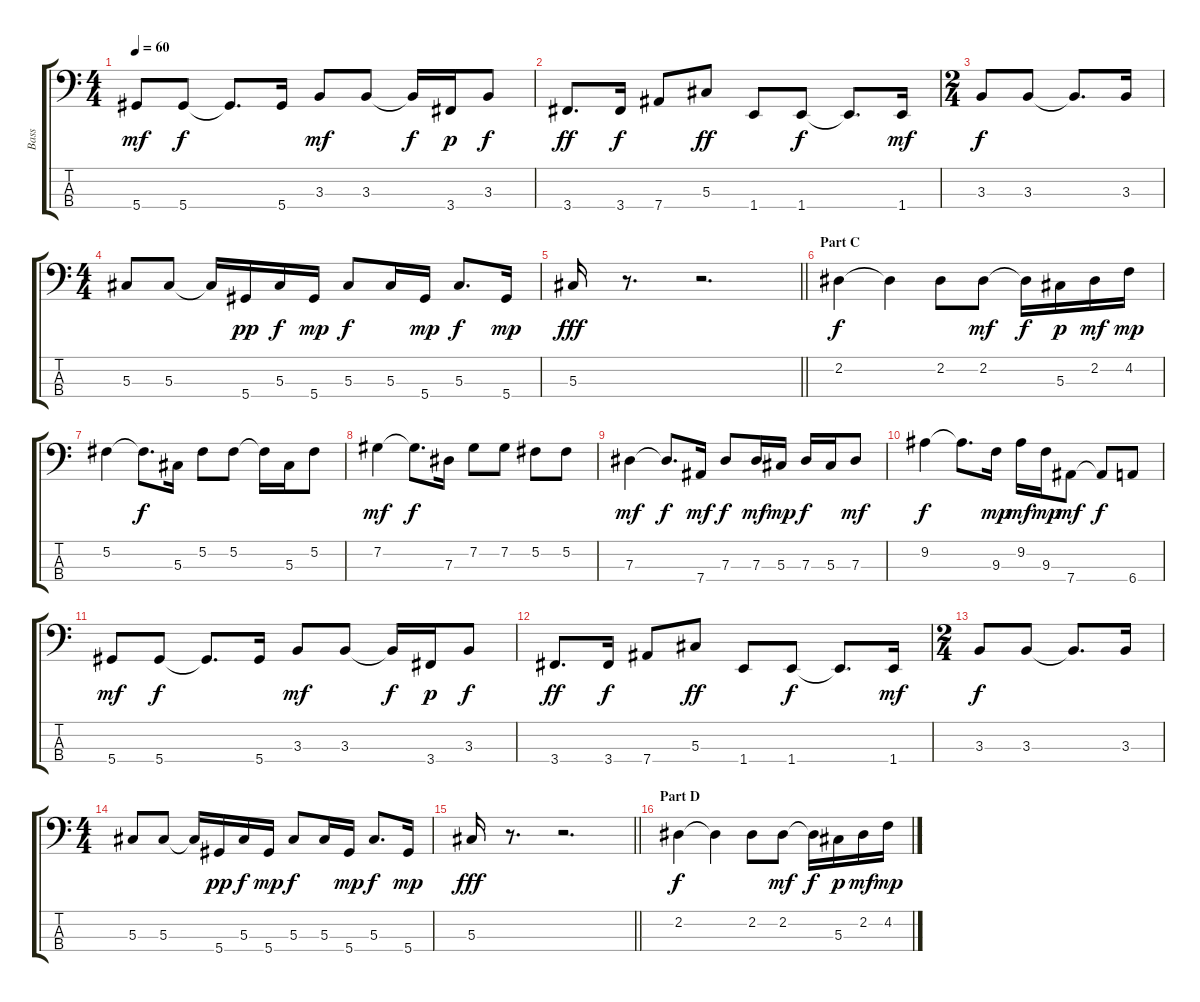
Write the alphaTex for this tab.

\track ("Bass" "Bass") {instrument electricbassfinger}
\staff {score tabs}
\tuning (Gb2 Db2 Ab1 Eb1) {hide}
\ts (4 4)
\tempo 60
\clef f4
\ks c
5.4.8{dy mf} 5.4.8{dy f} 5.4{t}.8{d} 5.4.16 3.3.8{dy mf} 3.3.8 3.3{t}.16{dy f} 3.4.16{dy p} 3.3.8{dy f} |
3.4.8{d dy ff volume 12} 3.4.16{dy f} 7.4.8 5.3.8{dy ff} 1.4.8 1.4.8{dy f} 1.4{t}.8{d} 1.4.16{dy mf} |
\ts (2 4)
3.3.8{dy f} 3.3.8 3.3{t}.8{d} 3.3.16 |
\ts (4 4)
5.3.8 5.3.8 5.3{t}.16 5.4.16{dy pp} 5.3.16{dy f} 5.4.16{dy mp} 5.3.8{dy f} 5.3.16 5.4.16{dy mp} 5.3.8{d dy f} 5.4.16{dy mp} |
\barLineRight lightlight
5.3.16{dy fff} r.8{d} r.2{d} |
\section ("" "Part C")
2.2.4{dy f volume 11} 2.2{t}.4 2.2.8 2.2.8{dy mf} 2.2{t}.16{dy f} 5.3.16{dy p} 2.2.16{dy mf} 4.2.16{dy mp} |
5.2.4 5.2{t}.8{d dy f} 5.3.16 5.2.8 5.2.8 5.2{t}.16 5.3.16 5.2.8 |
7.2.4{dy mf} 7.2{t}.8{d dy f} 7.3.16 7.2.8 7.2.8 5.2.8 5.2.8 |
7.3.4{dy mf} 7.3{t}.8{d dy f} 7.4.16{dy mf} 7.3.8{dy f} 7.3.16{dy mf} 5.3.16{dy mp} 7.3.16{dy f} 5.3.16 7.3.8{dy mf} |
9.2.4{dy f} 9.2{t}.8{d} 9.3.16{dy mp} 9.2.16{dy mf} 9.3.16{dy mp} 7.4.8{dy mf} 7.4{t}.8{dy f} 6.4.8 |
5.4.8{dy mf} 5.4.8{dy f} 5.4{t}.8{d} 5.4.16 3.3.8{dy mf} 3.3.8 3.3{t}.16{dy f} 3.4.16{dy p} 3.3.8{dy f} |
3.4.8{d dy ff volume 12} 3.4.16{dy f} 7.4.8 5.3.8{dy ff} 1.4.8 1.4.8{dy f} 1.4{t}.8{d} 1.4.16{dy mf} |
\ts (2 4)
3.3.8{dy f} 3.3.8 3.3{t}.8{d} 3.3.16 |
\ts (4 4)
5.3.8 5.3.8 5.3{t}.16 5.4.16{dy pp} 5.3.16{dy f} 5.4.16{dy mp} 5.3.8{dy f} 5.3.16 5.4.16{dy mp} 5.3.8{d dy f} 5.4.16{dy mp} |
\barLineRight lightlight
5.3.16{dy fff} r.8{d} r.2{d} |
\section ("" "Part D")
2.2.4{dy f volume 11} 2.2{t}.4 2.2.8 2.2.8{dy mf} 2.2{t}.16{dy f} 5.3.16{dy p} 2.2.16{dy mf} 4.2.16{dy mp}
